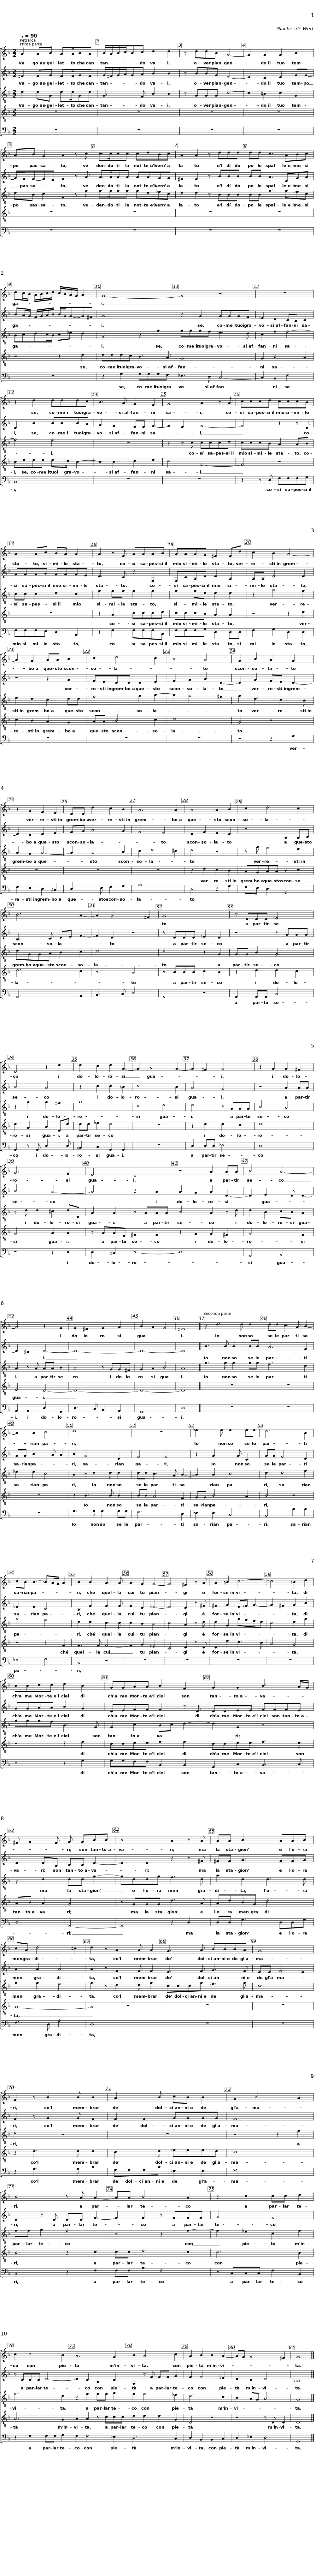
X:1
%%score [ 1 2 [ 3 4 ] 5 ]
L:1/8
Q:1/4=90
M:2/2
I:linebreak $
K:F
V:1 treble
V:2 treble
V:3 treble-8
V:4 treble-8
V:5 bass
V:1
 A2 AB A>ABA | B/A/B/c/Bc d2 d2 | z ddB G4- |$ G2 G2 G2 B2 | AB G2 A2 z c | %5
 c>ccc cdBc | A2 A2 z ddd |$ dd c3 ABc | dc/B/ A/B/c/d/ c/B/A/G/ A2 | G8- |$ %10
 G4 z4 | z8 | z2 d2 dddc |$ B3 A G2 F2 | G4 A2 z A | %15
 cccd cccB |$ A2 Ac BA A2 | A2 z F AAAB | AAAG ^F2 Fd |$ c2 B2 A4- | %20
 A2 G2 AA B2 | c2 d4 c2 | B4 A4 |$ G2 B2 A2 G2 | z2 G2 F2 E2 | %25
 DD d2 c2 B2 | A6 A2 |$ A4 A2 B2 | c2 d4 c2 | B6 A2- | %30
 A2 G4 ^F2 |$ G8 | z DDD _E4 | D4 z2 d2 | d2 c2 d2 G2- |$ %35
 G2 A4 G2- | G2 ^F2 G4 | z2 G2 G2 ^F2 | G6 F2 |$ E4 D4 | %40
 z4 A2 AA | B4 A4- | A4 z2 G2 |$ G2 ^F2 G2 A2 | B2 A2 G4 | %45
 ^F8 || z2 d3 d d2 | dd c3 A B2- |$ B2 B2 c4 | d8 | %50
 z8 | _e3 e e2 ee |$ d6 B2 | cB B2- BA/G/ A2 | B2 B2 A3 A | %55
 A2 G2 G4- | G4 ^F2 z A |$ A2 =B2 c4- | c4 =B2 d2 | BBcc d2 B2 | %60
 GGAA B2 F2 |$ G2 G2 B3 A/G/ | ^F G2 F G GBB | B4 A2 z A |$ AA B3 AAB | %65
 cA d4 ^c2 | d2 z A2 A A2 |$ G3 A BBBA | G8 | F2 z B2 B B2 |$ %70
 A3 B cB B2 | G2 B4 A2 | B4 z A A2- |$ AA B4 A2 | z2 c2 cc d2 | %75
 c2 c4 B2 | A6 G2 |$ B2 A4 c2 | A2 B2 B2 A2- | AG G4 ^F2 | %80
 G8 |] %81
V:2
 ^F2 FG F>FGF | G/^F/G/A/GA B2 B2 | z BBG E4- |$ E2 D2 E2 GG- | G/F/F-FE F2 z A | %5
 A>AAA AAGG | ^F2 F2 z BBB |$ BB A3 DGA | BA/G/ F/G/A/B/ B/G/G-G^F | G8 |$ %10
 z2 G2 GGGF | _E2 D2 CB, C2 | D2 B2 BBBA |$ G2 F2 EE F2- | F2 E2 F4- | %15
 F4 z2 z D |$ FFFG FFFE | D3 C z2 F,2 | F,CA,D D2 A,2 |$ A,A, D4 D2 | %20
 z4 z2 G2 | FEDD D2 E2 | F2 G2 A2 D2- |$ D2 G2 FE D2- | D2 C2 D2 E2 | %25
 FG A4 G2 | F4 E4 |$ D2 F2 E2 D2 | z4 G,2 G,A, | B,3 C DE F2- | %30
 F2 D2 z4 |$ z DDD _E2 D2 | z4 z GGG | B4 A4 | z2 c2 c2 =B2 |$ %35
 c6 B2 | A4 G4 | z4 A2 AA | B4 A4- |$ A4 z2 A2 | %40
 A2 G2 A2 D2- | D2 E3 D D2- | D2 ^C2 D4- |$ D8- | D8- | %45
 D8 || B3 B B2 BB | A6 F2 |$ GG B3 A A2 | B2 G4 D2 | %50
 F4 F4 | z2 G3 G C2 |$ GG F4 D2 | _E2 E2 C4 | B,2 F2 F3 F | %55
 F2 D2 _E4- | E4 D2 z ^F |$ ^F2 G2 E=F G2- | G2 ^F2 G2 B2 | GGAA B2 G2 | %60
 DEFF F2 z D |$ DDEE FFFE | D2 DA, B,B, D2- | D2 D2 z2 z ^F |$ ^FF G3 FFG | %65
 A2 A2 A4 | A2 z F2 F F2 |$ E3 F G3 F | EE F4 E2 | F2 z G2 G F2 |$ %70
 F2 F2 GGGG | F8 | D2 z D DD F2- |$ F2 F2 z FFF | G4 F4 | %75
 z CCC D4- | D2 C2 A,2 C2 |$ F,2 z F FF G2 | F2 F4 _E2 | D2 C2 D4 | %80
 =B,8 |] %81
V:3
 d2 dG d>dGd | G3 F B2 B2 | z GGG c4- |$ c2 =B2 c2 G2 | dB c2 F2 z f | %5
 f>fff fd_ec | d2 d2 z BBB |$ BB f3 f_ec | Bcdc/B/ c_e d2 | G4 z2 g2 |$ %10
 gggf _e3 d | c2 f2 f4- | f4 f4 |$ z8 | z2 z c cccd | %15
 cccB A2 AB |$ cc c2 d2 c2 | f2 ff f2 f2 | f2 fd d2 d2 |$ z2 g4 f2 | %20
 e2 d2 c2 dd | f4 g2 a2- | a2 g4 ^f2 |$ g2 d3 c2 B | A2 G2 A4- | %25
 A2 A4 B2 | c2 d4 ^c2 |$ d4 z4 | z g f4 e2 | dGGA B2 c2 | %30
 d8 |$ d4 z2 G2 | GG B2 G4 | z2 g2 g2 ^f2 | g8 |$ %35
 c4 d4 | d4 z GGG | B4 A4 | z d d2 ^c2 dD |$ A2 A2 z AAA | %40
 B4 A2 z d | d2 B2 cB A2 | A2 z A AA B2 |$ A4 z GG^F | G2 A2 B4 | %45
 A8 || g3 g g2 gg | f6 d2 |$ _e2 e2 c4 | B2 z d2 d d2 | %50
 dd c3 A B2- | B2 B2 c4 |$ d2 d4 f2 | g4 f4 | d2 d2 c3 c | %55
 c2 B2 B4 | c4 A2 z d |$ d2 G2 gfed | c4 d2 g2 | gggf B3 G | %60
 G2 c2 Bc d2- |$ d2 G2 z4 | z2 d2 dd g2- | gddg f3 d |$ a2 d2 d3 d | %65
 f2 f2 e4 | f2 z d2 d f2 |$ cccf _e3 f | c8 | d4 z4 |$ %70
 z8 | z4 z2 f2 | ff g2 f4 |$ z4 z2 f2- | f2 _e2 c2 f2 | %75
 f6 d2 | z2 f2 ff g2 |$ f2 f4 _e2 | d6 c2 | B2 AG A4 | %80
 G8 |] %81
V:4
 z8 | z8 | z8 |$ z8 | z8 | %5
 z8 | z8 |$ z8 | z4 z2 d2 | dddc B3 A |$ %10
 G8 | G2 B4 A2 | Bddd d>c B2- |$ B2 B2 c2 d2 | c4 F4- | %15
 F4 z4 |$ z8 | z2 A2 cccd | cccB A2 A2 |$ z4 z2 d2 | %20
 c2 B2 A2 G2 | AA B4 c2 | d8 |$ G4 z4 | z8 | %25
 z8 | z8 |$ z2 d2 c2 B2 | AGAA B2 c2 | d6 c2 | %30
 B4 A4 |$ z BBB c2 B2 | z2 d2 d2 c2 | d2 G2 A2 Dd | dd _e2 d4 |$ %35
 z8 | z2 d2 d2 c2 | d8 | G4 A2 A2 |$ z AAE ^F2 F2 | %40
 z2 G2 G2 ^F2 | G6 F2 | E4 D4- |$ D8- | D8- | %45
 D8 || z8 | z8 |$ z8 | z2 B3 B B2 | %50
 BB A4 F2 | GG B4 A2 |$ B4 z4 | z4 z2 F2 | F3 F F4- | %55
 F2 G2 _E4 | C4 D2 z D |$ D2 d2 c3 B | A4 G4 | z4 z2 d2 | %60
 BBcc d2 d2 |$ BBcc d3 c | AB A2 G4 | z GGG d3 A |$ AdBG d4 | %65
 A8- | A4 z4 |$ z8 | z8 | z2 d3 d d2 |$ %70
 c3 d _eeed | c8 | B4 z2 c2 |$ cc d4 c2 | c6 B2 | %75
 A6 G2 | A2 A2 z ccc |$ d2 d2 d2 G2 | D4 z4 | z4 z D D2 | %80
 D8 |] %81
V:5
 z8 | z8 | z8 |$ z8 | z8 | %5
 z8 | z8 |$ z8 | z8 | z2 G,2 G,G,G,F, |$ %10
 _E,3 D, C,4- | C,2 B,,2 F,4 | B,,8 |$ z8 | z8 | %15
 z2 z D, F,F,F,G, |$ F,F,F,E, D,2 A,,2 | z2 F,2 F,F,F,B,, | F,F,F,G, D,2 D,D, |$ F,2 G,2 D,2 D,2 | %20
 z8 | z8 | z8 |$ z4 z2 G,2 | F,2 E,2 D,2 ^C,2 | %25
 D,3 E, F,2 G,2 | A,8 |$ D,4 z2 G,2 | F,E, D,2 G,,4 | G,,6 A,,2 | %30
 B,,3 C, D,4 |$ G,,4 z4 | G,,2 G,,G,, C,4 | G,,2 z G,, D,3 D, | =B,,2 C,2 G,,2 G,,2 |$ %35
 z8 | D,2 D,D, _E,4 | D,8 | z4 z2 D,2 |$ D,2 ^C,2 D,4- | %40
 D,8 | G,,4 A,,4 | A,,2 A,,2 D,2 G,,2 |$ D,3 C, B,,2 A,,2 | G,,8 | %45
 D,8 || z8 | z8 |$ z8 | G,3 G, G,2 G,G, | %50
 F,6 D,2 | _E,2 E,2 C,4 |$ B,,4 B,2 B,2 | _E,4 F,4 | B,,4 z4 | %55
 z8 | z8 |$ z8 | z8 | z4 z2 G,2 | %60
 G,G,F,F, B,,2 B,,2 |$ G,,2 C,2 B,,3 C, | D,4 G,,4- | G,,4 z2 D,2 |$ D,D, G,3 D,D,G, | %65
 F,3 D, A,4 | D,8 |$ z8 | z8 | z2 G,3 G, B,2 |$ %70
 F,F,F,B, _E,2 E,2 | F,8 | B,,4 z2 F,2 |$ F,F, B,2 F,4 | z C,C,C, F,2 B,,2 | %75
 z2 F,2 F,F, G,2 | F,2 F,4 _E,2 |$ D,6 C,2 | D,2 B,,2 B,,2 C,2 | D,2 _E,2 D,4 | %80
 G,,8 |] %81
